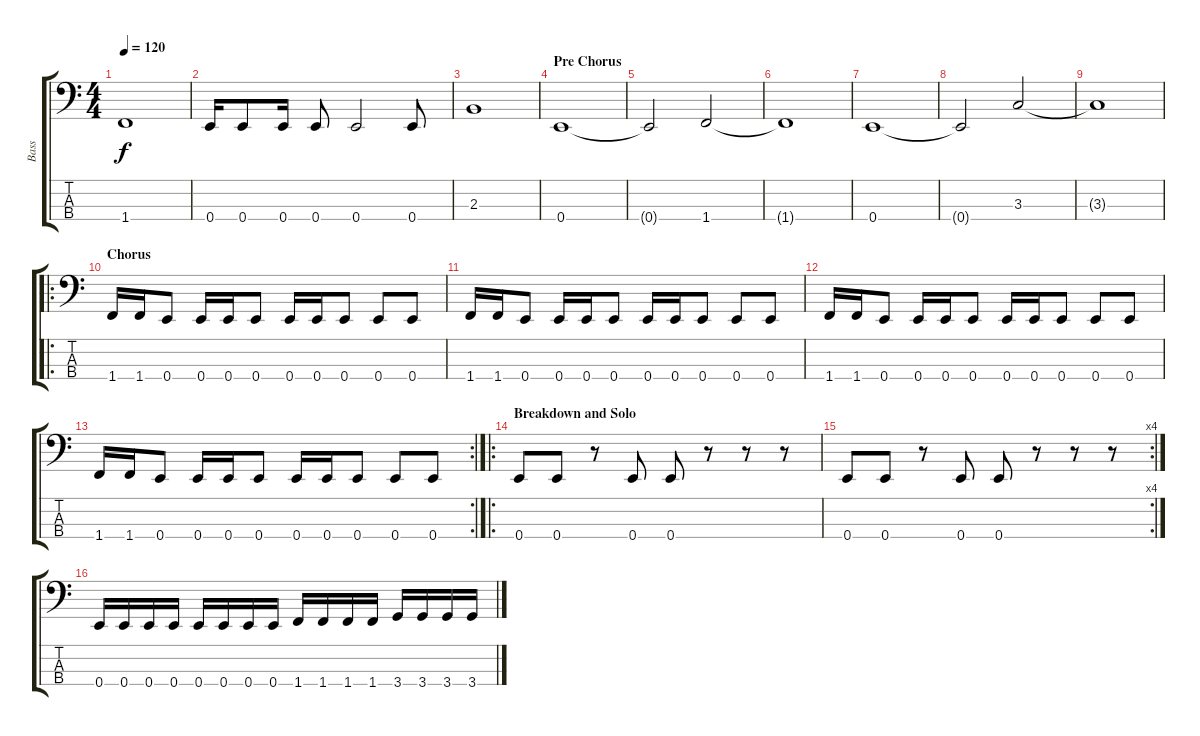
\track ("Bass" "Bass") {instrument electricbasspick}
\staff {score tabs}
\tuning (G2 D2 A1 E1) {hide}
\ts (4 4)
\tempo 120
\clef f4
\ks c
1.4.1{dy f} |
0.4.16 0.4.8 0.4.16 0.4.8 0.4.2 0.4.8 |
2.3.1 |
\section ("" "Pre Chorus")
0.4.1 |
0.4{t}.2 1.4.2 |
1.4{t}.1 |
0.4.1 |
0.4{t}.2 3.3.2 |
3.3{t}.1 |
\ro
\section ("" "Chorus")
1.4.16 1.4.16 0.4.8 0.4.16 0.4.16 0.4.8 0.4.16 0.4.16 0.4.8 0.4.8 0.4.8 |
1.4.16 1.4.16 0.4.8 0.4.16 0.4.16 0.4.8 0.4.16 0.4.16 0.4.8 0.4.8 0.4.8 |
1.4.16 1.4.16 0.4.8 0.4.16 0.4.16 0.4.8 0.4.16 0.4.16 0.4.8 0.4.8 0.4.8 |
\rc 2
1.4.16 1.4.16 0.4.8 0.4.16 0.4.16 0.4.8 0.4.16 0.4.16 0.4.8 0.4.8 0.4.8 |
\ro
\section ("" "Breakdown and Solo")
0.4.8 0.4.8 r.8 0.4.8 0.4.8 r.8 r.8 r.8 |
\rc 4
0.4.8 0.4.8 r.8 0.4.8 0.4.8 r.8 r.8 r.8 |
0.4.16 0.4.16 0.4.16 0.4.16 0.4.16 0.4.16 0.4.16 0.4.16 1.4.16 1.4.16 1.4.16 1.4.16 3.4.16 3.4.16 3.4.16 3.4.16
